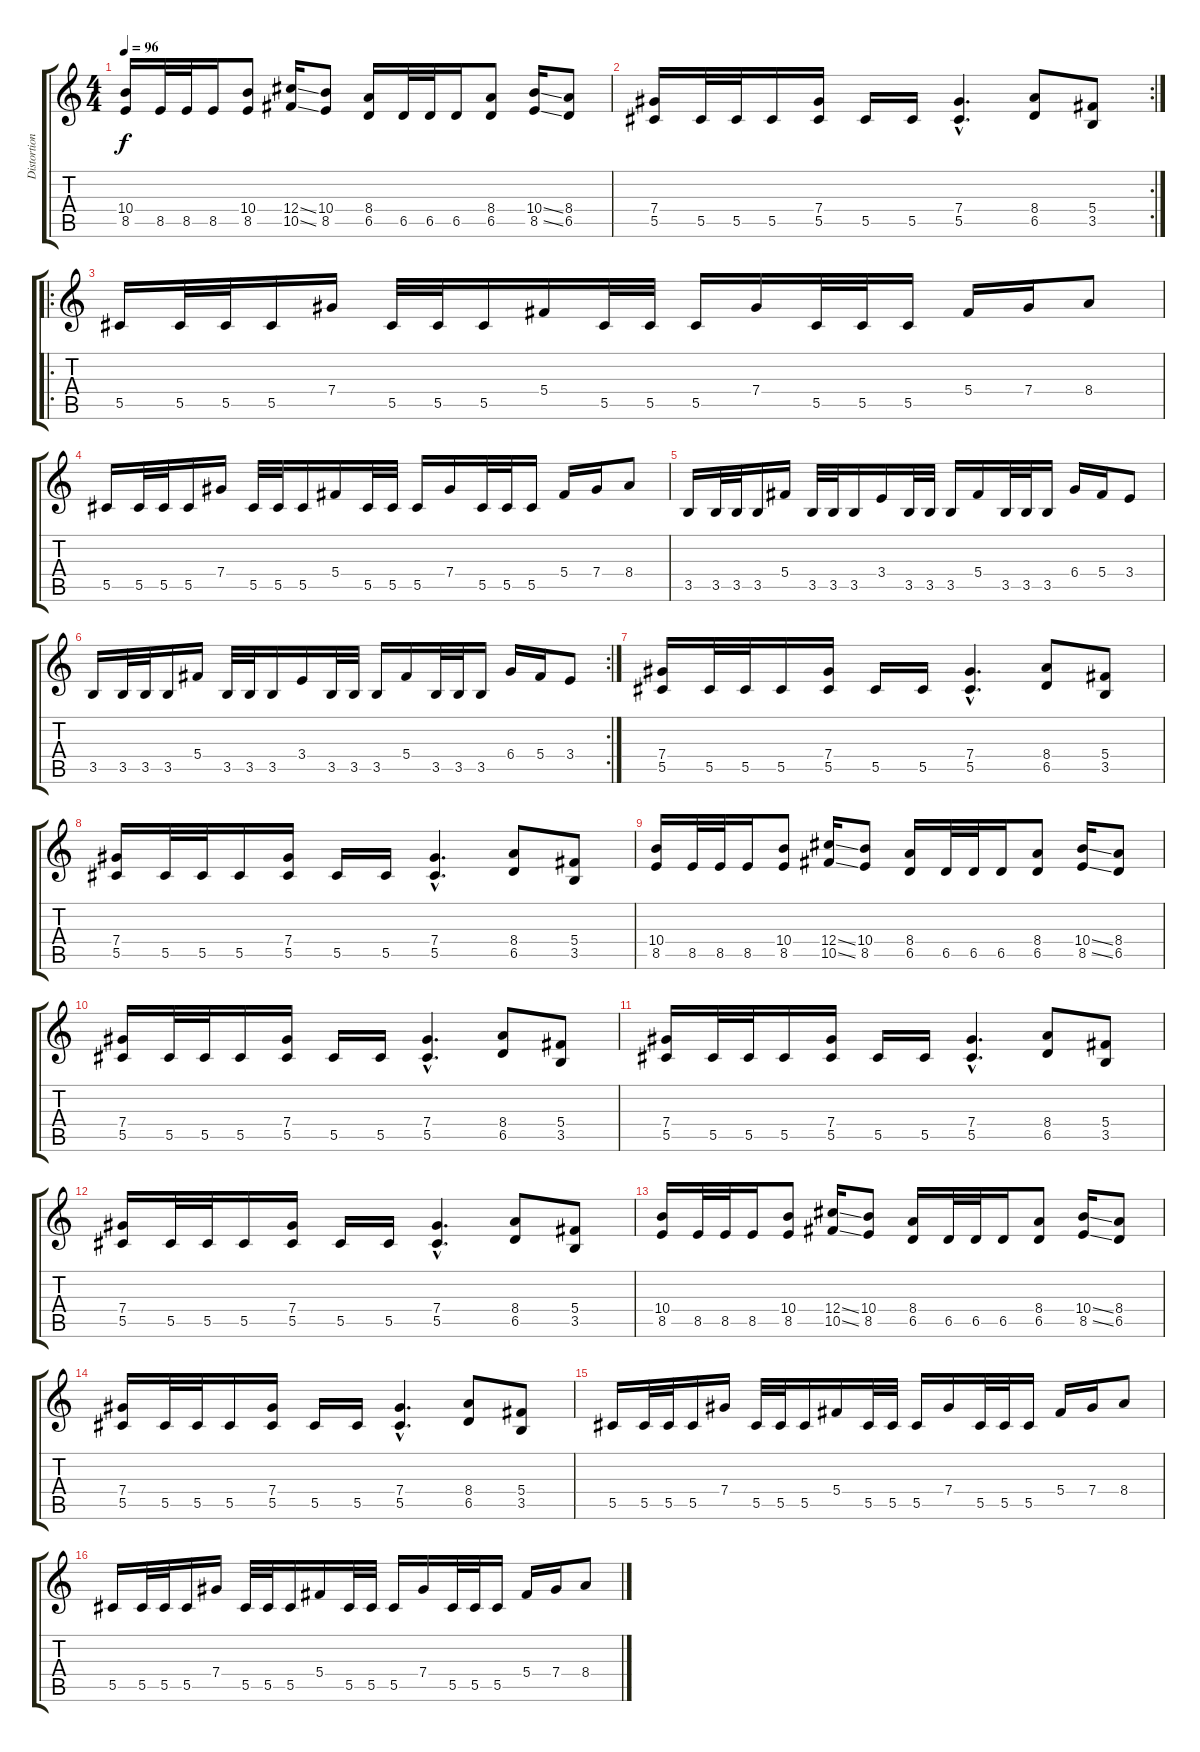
\track ("Distortion Guitar" "Distortion") {instrument distortionguitar}
\staff {score tabs}
\tuning (Eb4 Bb3 Gb3 Db3 Ab2 Eb2) {hide}
\ts (4 4)
\tempo 96
\clef g2
\ks c
(10.4 8.5).16{dy f} 8.5.32 8.5.32 8.5.16 (10.4 8.5).8 (12.4{ss} 10.5{ss}).16 (10.4 8.5).8 (8.4 6.5).16 6.5.32 6.5.32 6.5.16 (8.4 6.5).8 (10.4{ss} 8.5{ss}).16 (8.4 6.5).8 |
\rc 2
(7.4 5.5).16 5.5.32 5.5.32 5.5.16 (7.4 5.5).16 5.5.16 5.5.16 (7.4{hac} 5.5{hac}).4{d} (8.4 6.5).8 (5.4 3.5).8 |
\ro
5.5.16 5.5.32 5.5.32 5.5.16 7.4.16 5.5.32 5.5.32 5.5.16 5.4.16 5.5.32 5.5.32 5.5.16 7.4.16 5.5.32 5.5.32 5.5.16 5.4.16 7.4.16 8.4.8 |
5.5.16 5.5.32 5.5.32 5.5.16 7.4.16 5.5.32 5.5.32 5.5.16 5.4.16 5.5.32 5.5.32 5.5.16 7.4.16 5.5.32 5.5.32 5.5.16 5.4.16 7.4.16 8.4.8 |
3.5.16 3.5.32 3.5.32 3.5.16 5.4.16 3.5.32 3.5.32 3.5.16 3.4.16 3.5.32 3.5.32 3.5.16 5.4.16 3.5.32 3.5.32 3.5.16 6.4.16 5.4.16 3.4.8 |
\rc 2
3.5.16 3.5.32 3.5.32 3.5.16 5.4.16 3.5.32 3.5.32 3.5.16 3.4.16 3.5.32 3.5.32 3.5.16 5.4.16 3.5.32 3.5.32 3.5.16 6.4.16 5.4.16 3.4.8 |
(7.4 5.5).16 5.5.32 5.5.32 5.5.16 (7.4 5.5).16 5.5.16 5.5.16 (7.4{hac} 5.5{hac}).4{d} (8.4 6.5).8 (5.4 3.5).8 |
(7.4 5.5).16 5.5.32 5.5.32 5.5.16 (7.4 5.5).16 5.5.16 5.5.16 (7.4{hac} 5.5{hac}).4{d} (8.4 6.5).8 (5.4 3.5).8 |
(10.4 8.5).16 8.5.32 8.5.32 8.5.16 (10.4 8.5).8 (12.4{ss} 10.5{ss}).16 (10.4 8.5).8 (8.4 6.5).16 6.5.32 6.5.32 6.5.16 (8.4 6.5).8 (10.4{ss} 8.5{ss}).16 (8.4 6.5).8 |
(7.4 5.5).16 5.5.32 5.5.32 5.5.16 (7.4 5.5).16 5.5.16 5.5.16 (7.4{hac} 5.5{hac}).4{d} (8.4 6.5).8 (5.4 3.5).8 |
(7.4 5.5).16 5.5.32 5.5.32 5.5.16 (7.4 5.5).16 5.5.16 5.5.16 (7.4{hac} 5.5{hac}).4{d} (8.4 6.5).8 (5.4 3.5).8 |
(7.4 5.5).16 5.5.32 5.5.32 5.5.16 (7.4 5.5).16 5.5.16 5.5.16 (7.4{hac} 5.5{hac}).4{d} (8.4 6.5).8 (5.4 3.5).8 |
(10.4 8.5).16 8.5.32 8.5.32 8.5.16 (10.4 8.5).8 (12.4{ss} 10.5{ss}).16 (10.4 8.5).8 (8.4 6.5).16 6.5.32 6.5.32 6.5.16 (8.4 6.5).8 (10.4{ss} 8.5{ss}).16 (8.4 6.5).8 |
(7.4 5.5).16 5.5.32 5.5.32 5.5.16 (7.4 5.5).16 5.5.16 5.5.16 (7.4{hac} 5.5{hac}).4{d} (8.4 6.5).8 (5.4 3.5).8 |
5.5.16 5.5.32 5.5.32 5.5.16 7.4.16 5.5.32 5.5.32 5.5.16 5.4.16 5.5.32 5.5.32 5.5.16 7.4.16 5.5.32 5.5.32 5.5.16 5.4.16 7.4.16 8.4.8 |
5.5.16 5.5.32 5.5.32 5.5.16 7.4.16 5.5.32 5.5.32 5.5.16 5.4.16 5.5.32 5.5.32 5.5.16 7.4.16 5.5.32 5.5.32 5.5.16 5.4.16 7.4.16 8.4.8
